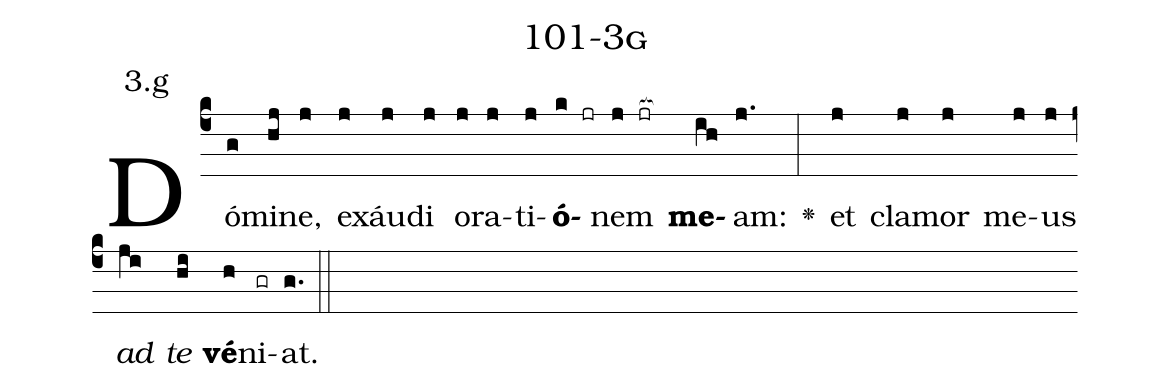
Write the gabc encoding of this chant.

name: 101-3g;
annotation: 3.g;
%%
(c4)Dó(g)mi(hj)ne,(j) ex(j)áu(j)di(j) o(j)ra(j)ti(j)<b>ó</b>(k jr)nem(j jr[ocb:1{]) <b>me</b>(ih[ocb:0}])am:(j.) <v>\greheightstar</v>(:) et(j) cla(j)mor(j) me(j)us(j) <i>ad</i>(ji) <i>te</i>(hi) <b>vé</b>(h)ni(gr)at.(g.) (::)


%E(j) u(j) o(ji) u(hi) a(h) e.(g.) (::)
